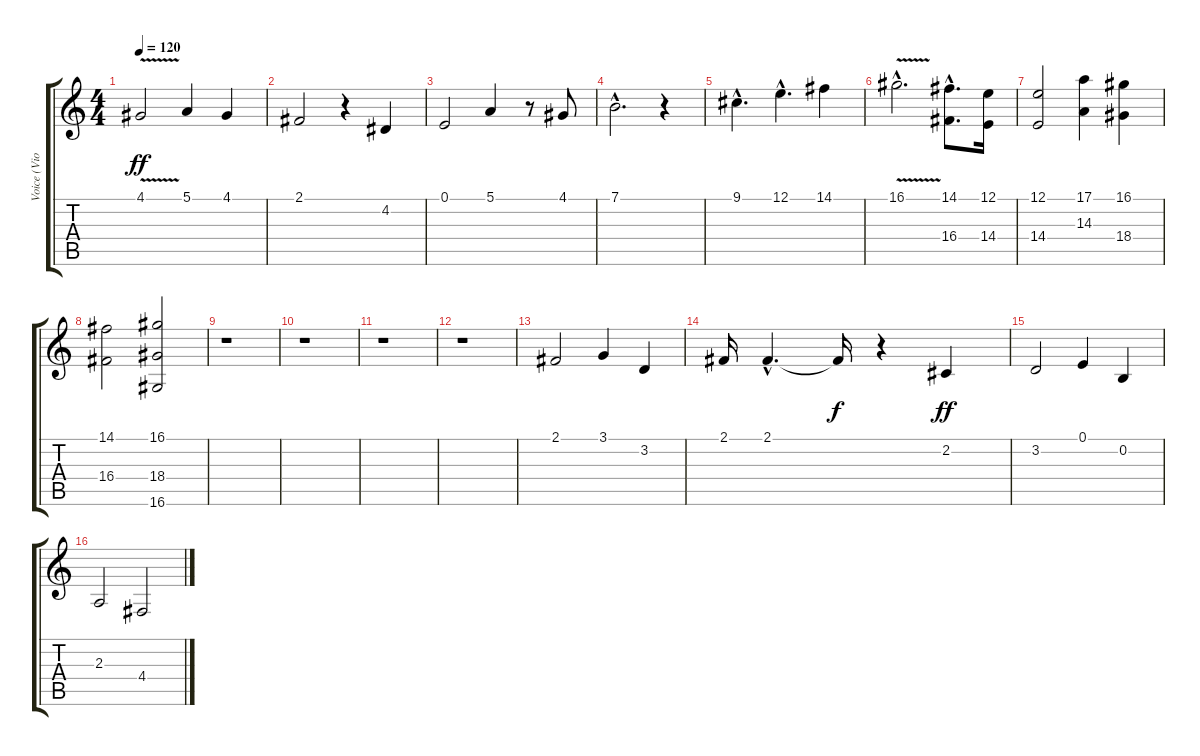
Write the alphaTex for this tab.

\track ("Voice (Violin)" "Voice (Vio") {instrument flute}
\staff {score tabs}
\tuning (E4 B3 G3 D3 A2 E2) {hide}
\ts (4 4)
\tempo 120
\clef g2
\ks c
4.1{v}.2{dy ff} 5.1.4 4.1.4 |
2.1.2 r.4 4.2.4 |
0.1.2 5.1.4 r.8 4.1.8 |
7.1{hac}.2{d} r.4 |
9.1{hac}.4{d} 12.1{hac}.4{d} 14.1.4 |
16.1{v hac}.2{d} (14.1{hac} 16.4{hac}).8{d} (12.1 14.4).16 |
(12.1 14.4).2 (17.1 14.3).4 (16.1 18.4).4 |
(14.1 16.4).2 (16.1 18.4 16.6).2 |
r.1 |
r.1 |
r.1 |
r.1 |
2.1.2 3.1.4 3.2.4 |
2.1.16 2.1{hac}.4{d} 2.1{t}.16{dy f} r.4 2.2.4{dy ff} |
3.2.2 0.1.4 0.2.4 |
2.3.2 4.4.2
